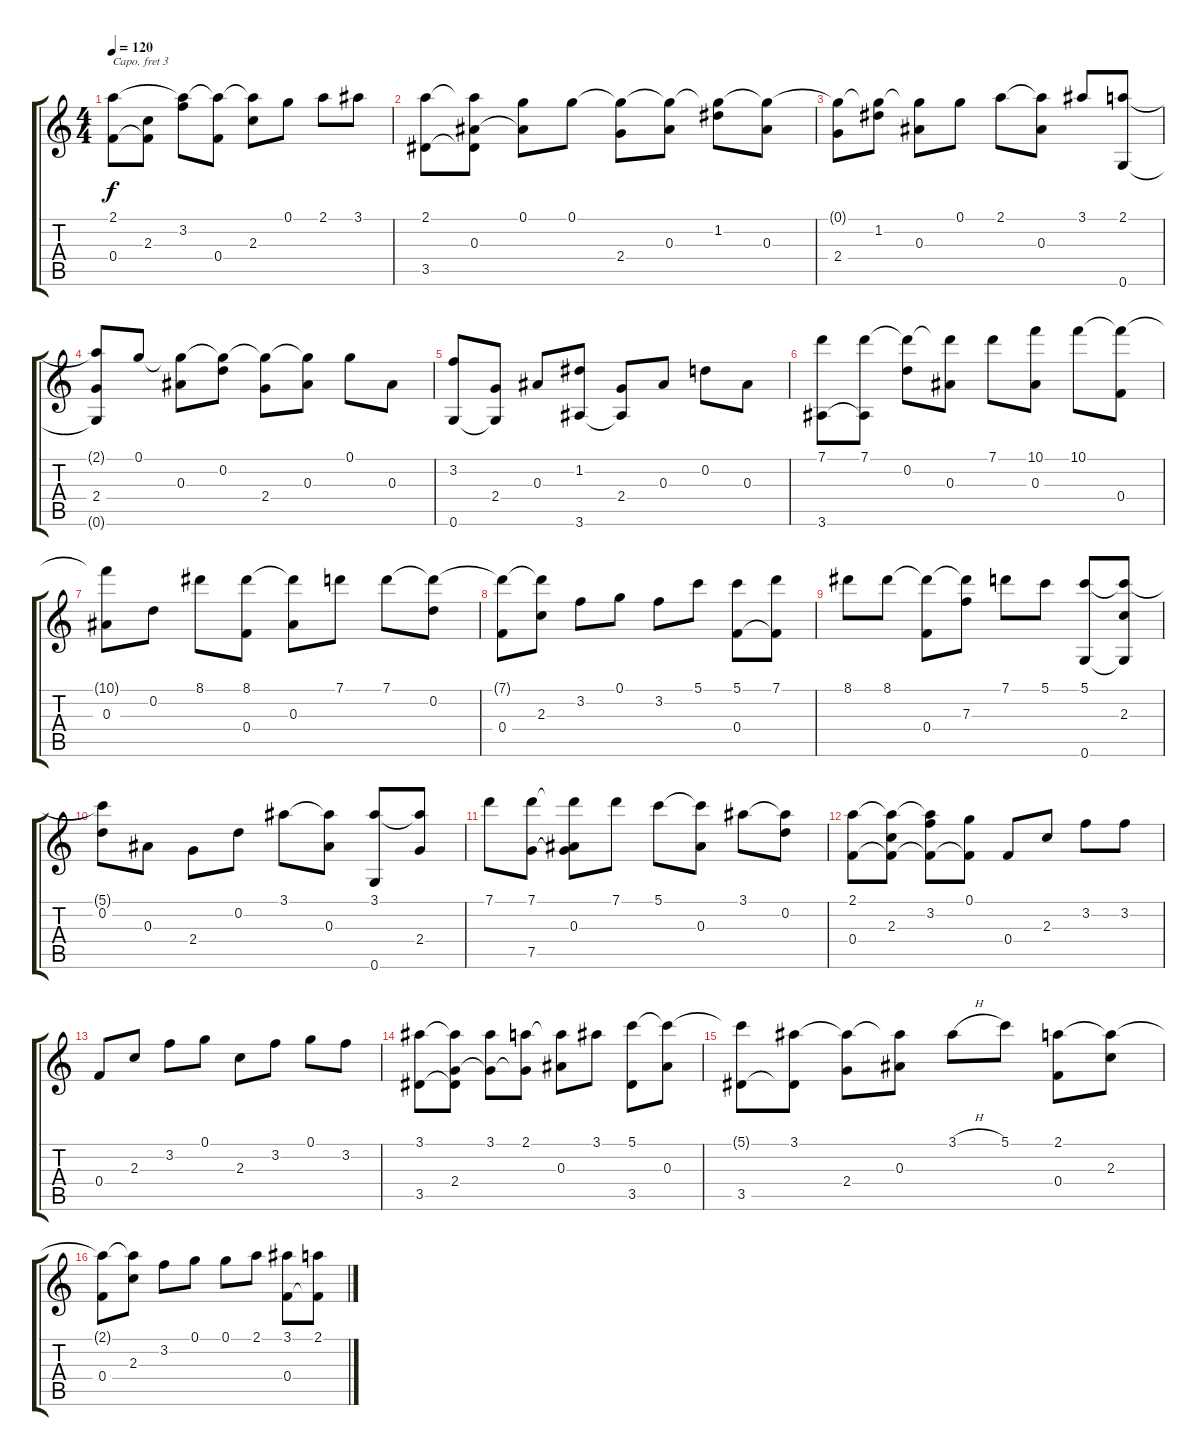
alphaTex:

\track "" {instrument acousticguitarnylon}
\staff {score tabs}
\capo 3
\tuning (E4 B3 G3 D3 A2 E2) {hide}
\ts (4 4)
\tempo 120
\clef g2
\ks c
(2.1 0.4).8{dy f} (2.3 0.4{t}).8 (2.1{t} 3.2).8 (2.1{t} 0.4).8 (2.1{t} 2.3).8 0.1.8 2.1.8 3.1.8 |
(2.1 3.5).8 (2.1{t} 0.3 3.5{t}).8 (0.1 0.3{t}).8 0.1.8 (0.1{t} 2.4).8 (0.1{t} 0.3).8 (0.1{t} 1.2).8 (0.1{t} 0.3).8 |
(0.1{t} 2.4).8 (0.1{t} 1.2).8 (0.1{t} 0.3).8 0.1.8 2.1.8 (2.1{t} 0.3).8 3.1.8 (2.1 0.6).8 |
(2.1{t} 2.4 0.6{t}).8 0.1.8 (0.1{t} 0.3).8 (0.1{t} 0.2).8 (0.1{t} 2.4).8 (0.1{t} 0.3).8 0.1.8 0.3.8 |
(3.2 0.6).8 (2.4 0.6{t}).8 0.3.8 (1.2 3.6).8 (2.4 3.6{t}).8 0.3.8 0.2.8 0.3.8 |
(7.1 3.6).8 (7.1 3.6{t}).8 (7.1{t} 0.2).8 (7.1{t} 0.3).8 7.1.8 (10.1 0.3).8 10.1.8 (10.1{t} 0.4).8 |
(10.1{t} 0.3).8 0.2.8 8.1.8 (8.1 0.4).8 (8.1{t} 0.3).8 7.1.8 7.1.8 (7.1{t} 0.2).8 |
(7.1{t} 0.4).8 (7.1{t} 2.3).8 3.2.8 0.1.8 3.2.8 5.1.8 (5.1 0.4).8 (7.1 0.4{t}).8 |
8.1.8 8.1.8 (8.1{t} 0.4).8 (8.1{t} 7.3).8 7.1.8 5.1.8 (5.1 0.6).8 (5.1{t} 2.3 0.6{t}).8 |
(5.1{t} 0.2).8 0.3.8 2.4.8 0.2.8 3.1.8 (3.1{t} 0.3).8 (3.1 0.6).8 (3.1{t} 2.4).8 |
7.1.8 (7.1 7.5).8 (7.1{t} 0.3 7.5{t}).8 7.1.8 5.1.8 (5.1{t} 0.3).8 3.1.8 (3.1{t} 0.2).8 |
(2.1 0.4).8 (2.1{t} 2.3 0.4{t}).8 (2.1{t} 3.2 0.4{t}).8 (0.1 0.4{t}).8 0.4.8 2.3.8 3.2.8 3.2.8 |
0.4.8 2.3.8 3.2.8 0.1.8 2.3.8 3.2.8 0.1.8 3.2.8 |
(3.1 3.5).8 (3.1{t} 2.4 3.5{t}).8 (3.1 2.4{t}).8 (2.1 2.4{t}).8 (2.1{t} 0.3).8 3.1.8 (5.1 3.5).8 (5.1{t} 0.3).8 |
(5.1{t} 3.5).8 (3.1 3.5{t}).8 (3.1{t} 2.4).8 (3.1{t} 0.3).8 3.1{h}.8 5.1.8 (2.1 0.4).8 (2.1{t} 2.3).8 |
(2.1{t} 0.4).8 (2.1{t} 2.3).8 3.2.8 0.1.8 0.1.8 2.1.8 (3.1 0.4).8 (2.1 0.4{t}).8
